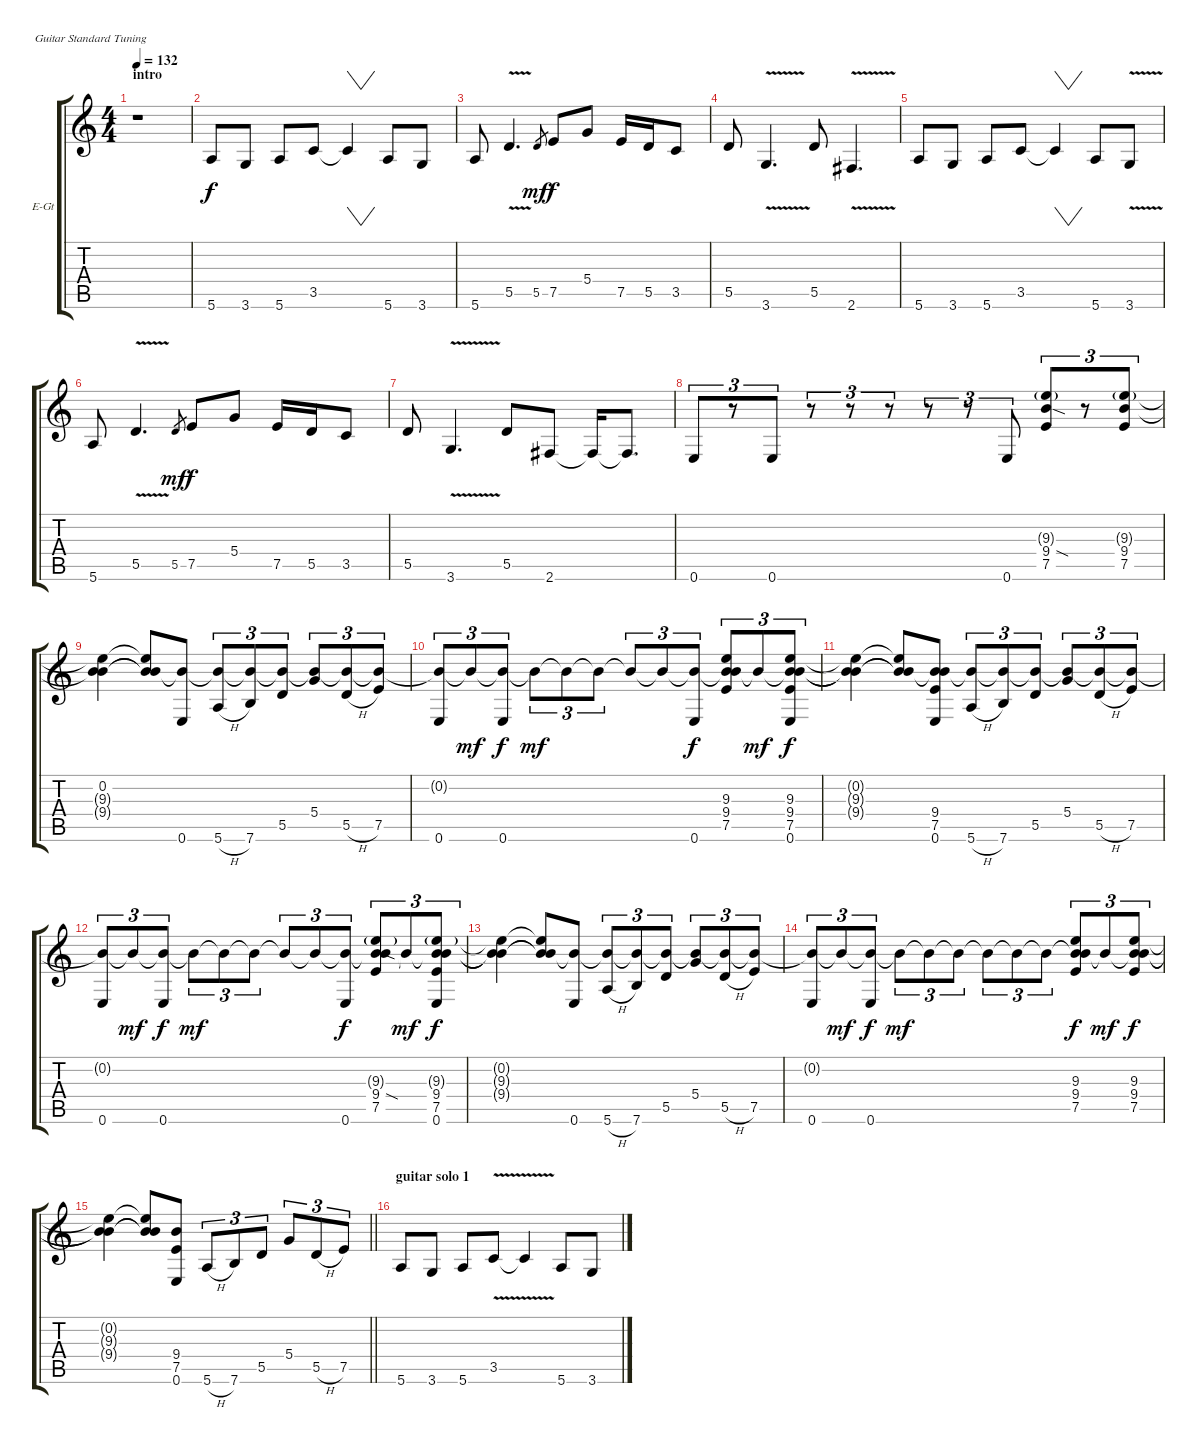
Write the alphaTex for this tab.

\bracketExtendMode groupsimilarinstruments
\firstSystemTrackNameOrientation horizontal
\otherSystemsTrackNameOrientation horizontal
\track ("guitar dist" "E-Gt") {multiBarRest instrument distortionguitar}
\staff {score tabs}
\tuning (E4 B3 G3 D3 A2 E2)
\ts (4 4)
\section ("" "intro")
\tempo 132
\clef g2
\ks c
r.1{dy f instrument distortionguitar} |
5.6.8 3.6.8 5.6.8 3.5.8 3.5{t}.4{vw} 5.6.8 3.6.8 |
5.6.8 5.5{v}.4{d} 5.5.8{gr dy mf} 7.5.8{dy f} 5.4.8 7.5.16 5.5.16 3.5.8 |
5.5.8 3.6{v}.4{d} 5.5.8 2.6{v}.4{d} |
5.6.8 3.6.8 5.6.8 3.5.8 3.5{t}.4{vw} 5.6.8 3.6{v}.8 |
5.6.8 5.5{v}.4{d} 5.5.8{gr dy mf} 7.5.8{dy f} 5.4.8 7.5.16 5.5.16 3.5.8 |
5.5.8 3.6{v}.4{d} 5.5.8 2.6.8 2.6{t}.16 2.6{t}.8{d} |
0.6.8{tu (3 2) txt " "} r.8{tu (3 2)} 0.6.8{tu (3 2)} r.8{tu (3 2)} r.8{tu (3 2)} r.8{tu (3 2)} r.8{tu (3 2)} r.8{tu (3 2)} 0.6.8{tu (3 2)} (9.3{g} 9.4{sod} 7.5).8{tu (3 2)} r.8{tu (3 2)} (9.3{g} 9.4 7.5).8{tu (3 2)} |
(0.2 9.3{t} 9.4{t}).4 (0.2{t} 9.3{t} 9.4{t}).8 (0.6 0.2{t}).8 (5.6{h} 0.2{t}).8{tu (3 2)} (7.6 0.2{t}).8{tu (3 2)} (5.5 0.2{t}).8{tu (3 2)} (5.4 0.2{t}).8{tu (3 2)} (5.5{h} 0.2{t}).8{tu (3 2)} (7.5 0.2{t}).8{tu (3 2)} |
(0.6 0.2{t}).8{tu (3 2)} 0.2{t}.8{tu (3 2) dy mf} (0.6 0.2{t}).8{tu (3 2) dy f} 0.2{t}.8{tu (3 2) dy mf} 0.2{t}.8{tu (3 2)} 0.2{t}.8{tu (3 2)} 0.2{t}.8{tu (3 2)} 0.2{t}.8{tu (3 2)} (0.6 0.2{t}).8{tu (3 2) dy f} (9.3 9.4 7.5 0.2{t}).8{tu (3 2)} 0.2{t}.8{tu (3 2) dy mf} (9.3 9.4 7.5 0.6 0.2{t}).8{tu (3 2) dy f} |
(0.2{t} 9.3{t} 9.4{t}).4 (0.2{t} 9.3{t} 9.4{t}).8 (9.4 7.5 0.6 0.2{t}).8 (5.6{h} 0.2{t}).8{tu (3 2)} (7.6 0.2{t}).8{tu (3 2)} (5.5 0.2{t}).8{tu (3 2)} (5.4 0.2{t}).8{tu (3 2)} (5.5{h} 0.2{t}).8{tu (3 2)} (7.5 0.2{t}).8{tu (3 2)} |
(0.6 0.2{t}).8{tu (3 2) txt " "} 0.2{t}.8{tu (3 2) dy mf} (0.6 0.2{t}).8{tu (3 2) dy f} 0.2{t}.8{tu (3 2) dy mf} 0.2{t}.8{tu (3 2)} 0.2{t}.8{tu (3 2)} 0.2{t}.8{tu (3 2)} 0.2{t}.8{tu (3 2)} (0.6 0.2{t}).8{tu (3 2) dy f} (9.3{g} 9.4{sod} 7.5 0.2{t}).8{tu (3 2)} 0.2{t}.8{tu (3 2) dy mf} (9.3{g} 9.4 7.5 0.6 0.2{t}).8{tu (3 2) dy f} |
(0.2{t} 9.3{t} 9.4{t}).4 (0.2{t} 9.3{t} 9.4{t}).8 (0.6 0.2{t}).8 (5.6{h} 0.2{t}).8{tu (3 2)} (7.6 0.2{t}).8{tu (3 2)} (5.5 0.2{t}).8{tu (3 2)} (5.4 0.2{t}).8{tu (3 2)} (5.5{h} 0.2{t}).8{tu (3 2)} (7.5 0.2{t}).8{tu (3 2)} |
(0.6 0.2{t}).8{tu (3 2)} 0.2{t}.8{tu (3 2) dy mf} (0.6 0.2{t}).8{tu (3 2) dy f} 0.2{t}.8{tu (3 2) dy mf} 0.2{t}.8{tu (3 2)} 0.2{t}.8{tu (3 2)} 0.2{t}.8{tu (3 2)} 0.2{t}.8{tu (3 2)} 0.2{t}.8{tu (3 2)} (9.3 9.4 7.5 0.2{t}).8{tu (3 2) dy f} 0.2{t}.8{tu (3 2) dy mf} (9.3 9.4 7.5 0.2{t}).8{tu (3 2) dy f} |
\barLineRight lightlight
(0.2{t} 9.3{t} 9.4{t}).4 (0.2{t} 9.3{t} 9.4{t}).8 (9.4 7.5 0.6).8 5.6{h}.8{tu (3 2)} 7.6.8{tu (3 2)} 5.5.8{tu (3 2)} 5.4.8{tu (3 2)} 5.5{h}.8{tu (3 2)} 7.5.8{tu (3 2)} |
\section ("" "guitar solo 1")
5.6.8{txt " "} 3.6.8 5.6.8 3.5{v}.8 3.5{v t}.4 5.6.8 3.6.8
